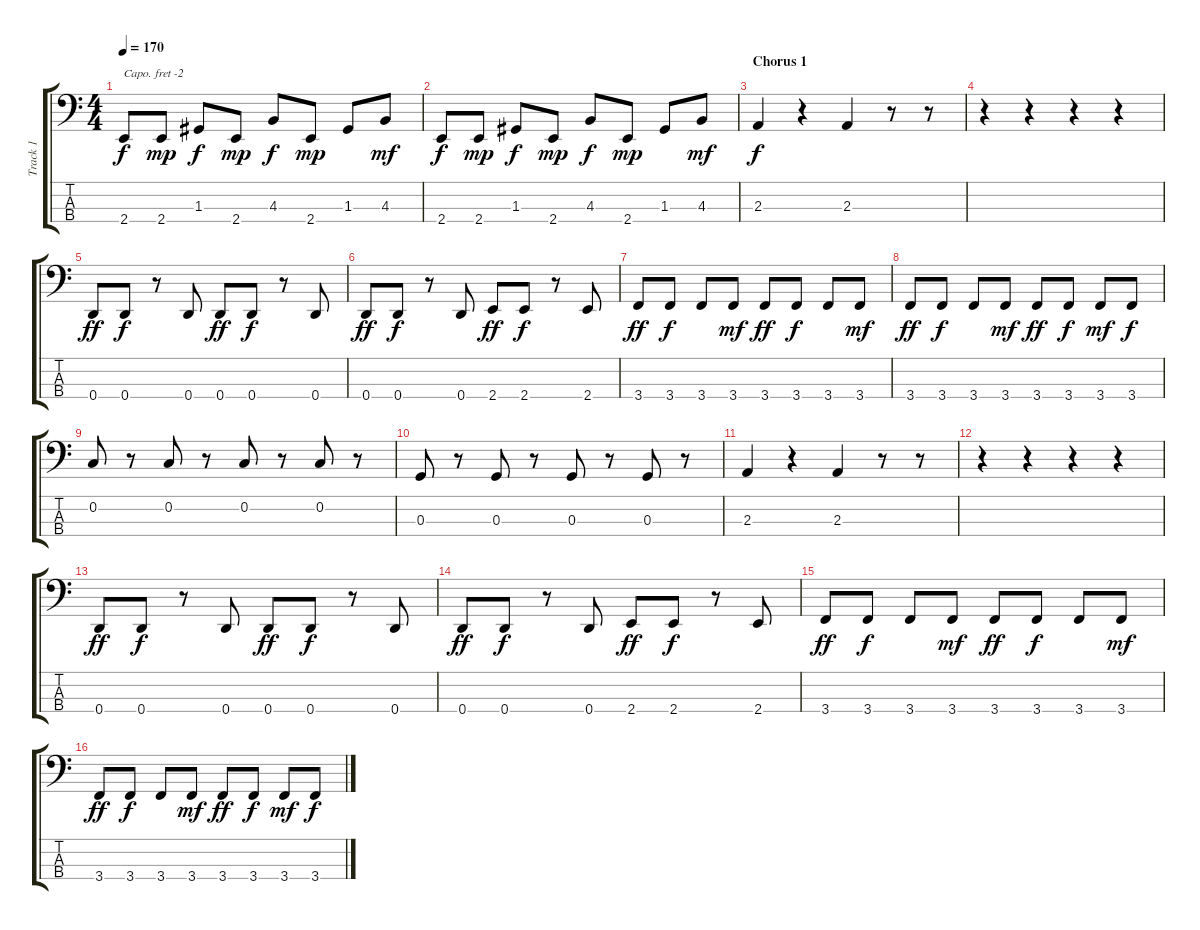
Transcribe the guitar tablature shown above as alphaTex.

\track ("Track 1" "Track 1") {instrument electricbasspick}
\staff {score tabs}
\capo -2
\tuning (G2 D2 A1 E1) {hide}
\ts (4 4)
\tempo 170
\clef f4
\ks c
2.4.8{dy f} 2.4.8{dy mp} 1.3.8{dy f} 2.4.8{dy mp} 4.3.8{dy f} 2.4.8{dy mp} 1.3.8 4.3.8{dy mf} |
2.4.8{dy f} 2.4.8{dy mp} 1.3.8{dy f} 2.4.8{dy mp} 4.3.8{dy f} 2.4.8{dy mp} 1.3.8 4.3.8{dy mf} |
\section ("" "Chorus 1")
2.3.4{dy f} r.4 2.3.4 r.8 r.8 |
r.4 r.4 r.4 r.4 |
0.4.8{dy ff} 0.4.8{dy f} r.8 0.4.8 0.4.8{dy ff} 0.4.8{dy f} r.8 0.4.8 |
0.4.8{dy ff} 0.4.8{dy f} r.8 0.4.8 2.4.8{dy ff} 2.4.8{dy f} r.8 2.4.8 |
3.4.8{dy ff} 3.4.8{dy f} 3.4.8 3.4.8{dy mf} 3.4.8{dy ff} 3.4.8{dy f} 3.4.8 3.4.8{dy mf} |
3.4.8{dy ff} 3.4.8{dy f} 3.4.8 3.4.8{dy mf} 3.4.8{dy ff} 3.4.8{dy f} 3.4.8{dy mf} 3.4.8{dy f} |
0.2.8 r.8 0.2.8 r.8 0.2.8 r.8 0.2.8 r.8 |
0.3.8 r.8 0.3.8 r.8 0.3.8 r.8 0.3.8 r.8 |
2.3.4 r.4 2.3.4 r.8 r.8 |
r.4 r.4 r.4 r.4 |
0.4.8{dy ff} 0.4.8{dy f} r.8 0.4.8 0.4.8{dy ff} 0.4.8{dy f} r.8 0.4.8 |
0.4.8{dy ff} 0.4.8{dy f} r.8 0.4.8 2.4.8{dy ff} 2.4.8{dy f} r.8 2.4.8 |
3.4.8{dy ff} 3.4.8{dy f} 3.4.8 3.4.8{dy mf} 3.4.8{dy ff} 3.4.8{dy f} 3.4.8 3.4.8{dy mf} |
3.4.8{dy ff} 3.4.8{dy f} 3.4.8 3.4.8{dy mf} 3.4.8{dy ff} 3.4.8{dy f} 3.4.8{dy mf} 3.4.8{dy f}
